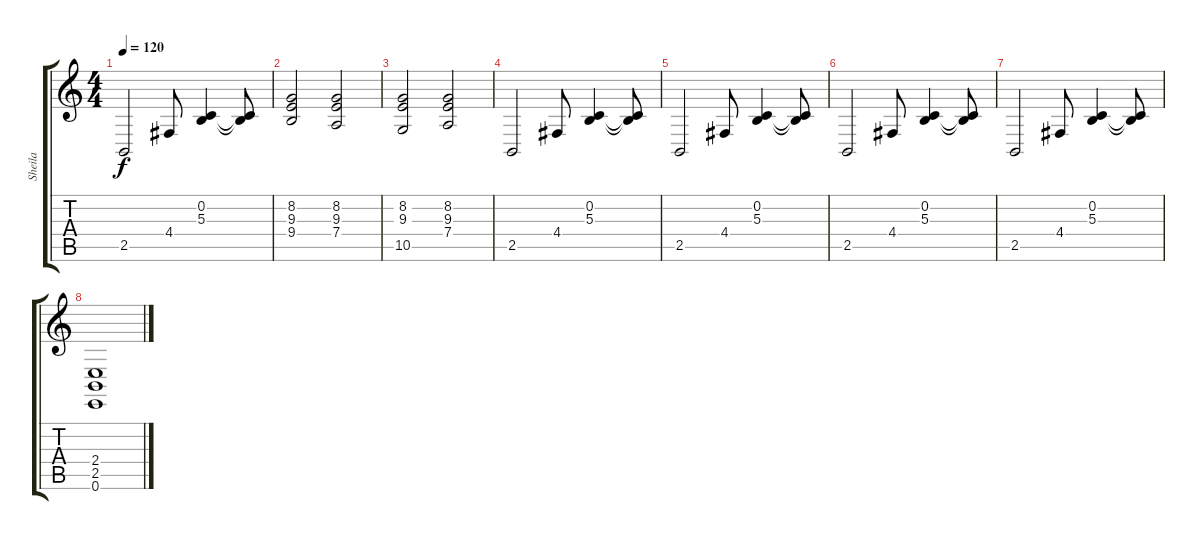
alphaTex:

\track ("Sheila" "Sheila") {instrument electricgrandpiano}
\staff {score tabs}
\tuning (E4 B3 G3 D3 A2 E2) {hide}
\ts (4 4)
\tempo 120
\clef g2
\ks c
2.5.2{dy f} 4.4.8 (0.2 5.3).4 (0.2{t} 5.3{t}).8 |
(8.2 9.3 9.4).2 (8.2 9.3 7.4).2 |
(8.2 9.3 10.5).2 (8.2 9.3 7.4).2 |
2.5.2 4.4.8 (0.2 5.3).4 (0.2{t} 5.3{t}).8 |
2.5.2 4.4.8 (0.2 5.3).4 (0.2{t} 5.3{t}).8 |
2.5.2 4.4.8 (0.2 5.3).4 (0.2{t} 5.3{t}).8 |
2.5.2 4.4.8 (0.2 5.3).4 (0.2{t} 5.3{t}).8 |
(2.4 2.5 0.6).1
